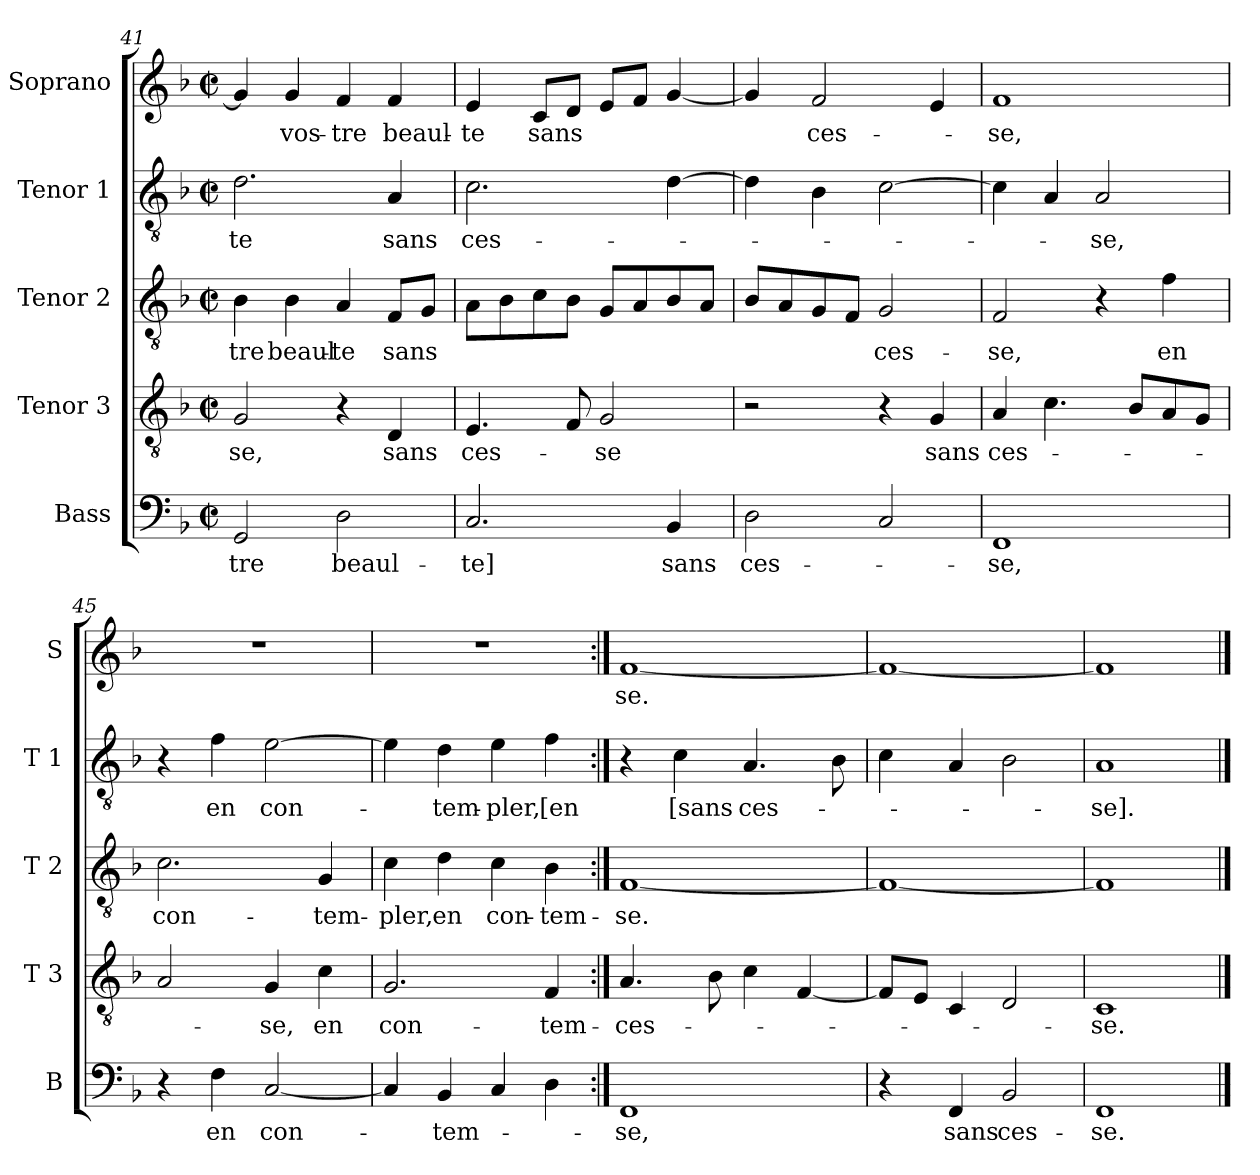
**kern	**text	**kern	**text	**kern	**text	**kern	**text	**kern	**text
*part5	*part5	*part4	*part4	*part3	*part3	*part2	*part2	*part1	*part1
*staff5	*staff5	*staff4	*staff4	*staff3	*staff3	*staff2	*staff2	*staff1	*staff1
*I"Bass	*	*I"Tenor 3	*	*I"Tenor 2	*	*I"Tenor 1	*	*I"Soprano	*
*I'B	*	*I'T 3	*	*I'T 2	*	*I'T 1	*	*I'S	*
*clefF4	*	*clefGv2	*	*clefGv2	*	*clefGv2	*	*clefG2	*
*k[b-]	*	*k[b-]	*	*k[b-]	*	*k[b-]	*	*k[b-]	*
*F:	*	*F:	*	*F:	*	*F:	*	*F:	*
*M2/2	*	*M2/2	*	*M2/2	*	*M2/2	*	*M2/2	*
*met(c|)	*	*met(c|)	*	*met(c|)	*	*met(c|)	*	*met(c|)	*
=41	=41	=41	=41	=41	=41	=41	=41	=41	=41
2GG/	-tre	2G/	-se,	4B-\	-tre	2.d\	-te	4g/]	.
.	.	.	.	4B-\	beaul-	.	.	4g/	vos-
2D\	beaul-	4r	.	4A/	-te	.	.	4f/	-tre
.	.	4D/	sans	8F/L	sans	4A/	sans	4f/	beaul-
.	.	.	.	8G/J	.	.	.	.	.
=42	=42	=42	=42	=42	=42	=42	=42	=42	=42
2.C/	-te]	4.E/	ces-	8A\L	.	2.c\	ces-	4e/	-te
.	.	.	.	8B-\	.	.	.	.	.
.	.	.	.	8c\	.	.	.	8c/L	sans
.	.	8F/	.	8B-\J	.	.	.	8d/J	.
.	.	2G/	-se	8G/L	.	.	.	8e/L	.
.	.	.	.	8A/	.	.	.	8f/J	.
4BB-/	sans	.	.	8B-/	.	[4d\	.	[4g/	.
.	.	.	.	8A/J	.	.	.	.	.
!!LO:LB:g=z
=43	=43	=43	=43	=43	=43	=43	=43	=43	=43
2D\	ces-	2r	.	8B-/L	.	4d\]	.	4g/]	.
.	.	.	.	8A/	.	.	.	.	.
.	.	.	.	8G/	.	4B-\	.	2f/	ces-
.	.	.	.	8F/J	.	.	.	.	.
2C/	.	4r	.	2G/	ces-	[2c\	.	.	.
.	.	4G/	sans	.	.	.	.	4e/	.
=44	=44	=44	=44	=44	=44	=44	=44	=44	=44
1FF	-se,	4A/	ces-	2F/	-se,	4c\]	.	1f	-se,
.	.	4.c\	.	.	.	4A/	.	.	.
.	.	.	.	4r	.	2A/	-se,	.	.
.	.	8B-/L	.	.	.	.	.	.	.
.	.	8A/	.	4f\	en	.	.	.	.
.	.	8G/J	.	.	.	.	.	.	.
=45	=45	=45	=45	=45	=45	=45	=45	=45	=45
4r	.	2A/	.	2.c\	con-	4r	.	1r	.
4F\	en	.	.	.	.	4f\	en	.	.
[2C/	con-	4G/	-se,	.	.	[2e\	con-	.	.
.	.	4c\	en	4G/	-tem-	.	.	.	.
=46	=46	=46	=46	=46	=46	=46	=46	=46	=46
4C/]	.	2.G/	con-	4c\	-pler,	4e\]	.	1r	.
4BB-/	-tem-	.	.	4d\	en	4d\	-tem-	.	.
4C/	.	.	.	4c\	con-	4e\	-pler,	.	.
4D\	.	4F/	-tem-	4B-\	-tem-	4f\	[en	.	.
=47:|!	=47:|!	=47:|!	=47:|!	=47:|!	=47:|!	=47:|!	=47:|!	=47:|!	=47:|!
1FF	-se,	4.A/	-ces-	[1F	-se.	4r	.	[1f	se.
.	.	.	.	.	.	4c\	[sans	.	.
.	.	8B-\	.	.	.	.	.	.	.
.	.	4c\	.	.	.	4.A/	ces-	.	.
.	.	[4F/	.	.	.	.	.	.	.
.	.	.	.	.	.	8B-\	.	.	.
=48	=48	=48	=48	=48	=48	=48	=48	=48	=48
4r	.	8F/L]	.	1F_	.	4c\	.	1f_	.
.	.	8E/J	.	.	.	.	.	.	.
4FF/	sans	4C/	.	.	.	4A/	.	.	.
2BB-/	ces-	2D/	.	.	.	2B-\	.	.	.
=49	=49	=49	=49	=49	=49	=49	=49	=49	=49
1FF	-se.	1C	-se.	1F]	.	1A	-se].	1f]	.
==	==	==	==	==	==	==	==	==	==
*-	*-	*-	*-	*-	*-	*-	*-	*-	*-
